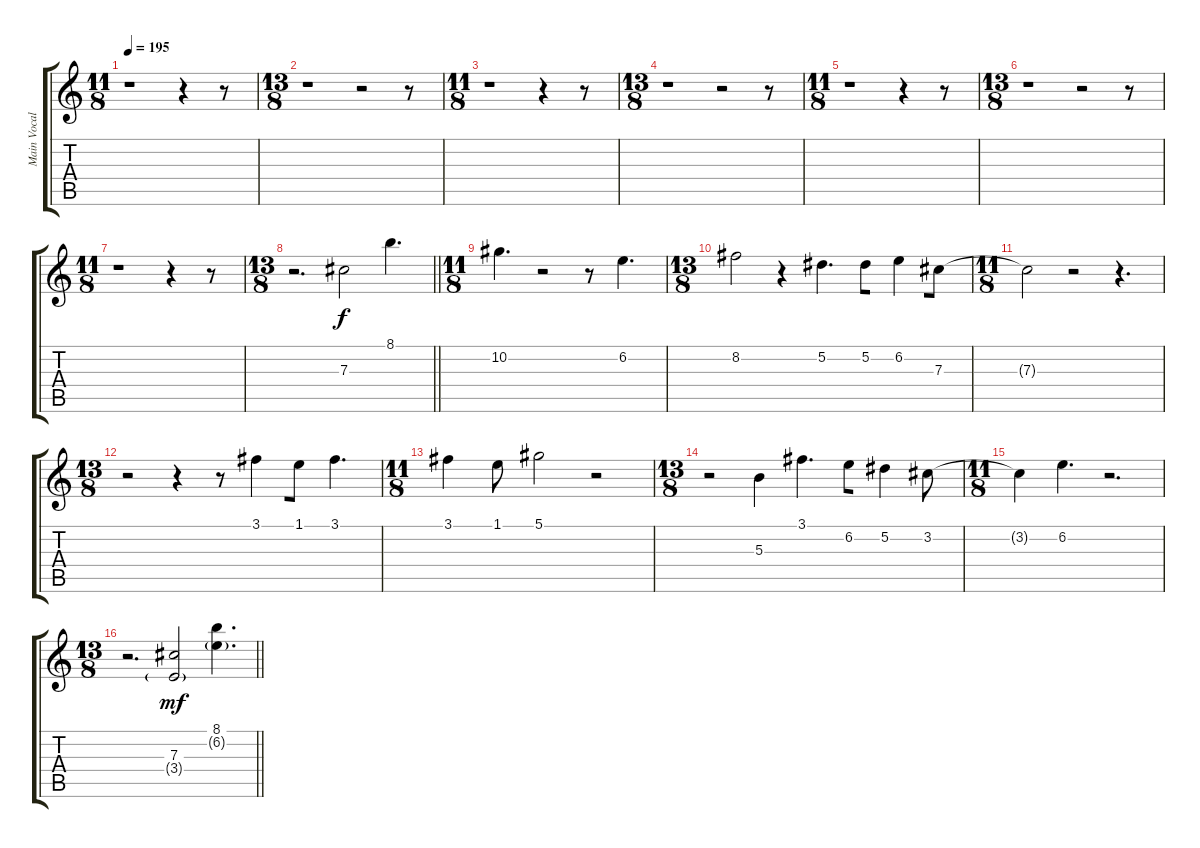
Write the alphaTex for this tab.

\track ("Main Vocals" "Main Vocal") {instrument electricguitarjazz bank 255}
\staff {score tabs}
\tuning (Eb4 Bb3 Gb3 Db3 Ab2 Db2) {hide}
\ts (11 8)
\section ("" "")
\tempo 195
\clef g2
\ks c
r.1{dy mf} r.4{beam merge} r.8 |
\ts (13 8)
r.1 r.2{beam merge} r.8 |
\ts (11 8)
r.1 r.4{beam merge} r.8 |
\ts (13 8)
r.1 r.2{beam merge} r.8 |
\ts (11 8)
r.1 r.4{beam merge} r.8 |
\ts (13 8)
r.1 r.2{beam merge} r.8 |
\ts (11 8)
r.1{beam merge} r.4{beam merge} r.8 |
\ts (13 8)
\barLineRight lightlight
r.2{d beam merge} 7.3.2{dy f} 8.1.4{d} |
\ts (11 8)
\section ("" "")
10.2.4{d beam merge} r.2{beam merge} r.8 6.2.4{d} |
\ts (13 8)
8.2.2 r.4 5.2.4{d} 5.2.8{beam merge} 6.2.4{beam merge} 7.3.8 |
\ts (11 8)
7.3{t}.2 r.2 r.4{d} |
\ts (13 8)
r.2 r.4{beam merge} r.8 3.1.4{beam merge} 1.1.8 3.1.4{d} |
\ts (11 8)
3.1.4 1.1.8 5.1.2 r.2 |
\ts (13 8)
r.2 5.3.4{beam merge} 3.1.4{d} 6.2.8{beam merge} 5.2.4 3.2.8 |
\ts (11 8)
3.2{t}.4 6.2.4{d beam merge} r.2{d} |
\ts (13 8)
\barLineRight lightlight
r.2{d beam merge} (7.3 3.4{g}).2{dy mf} (8.1 6.2{g}).4{d}
